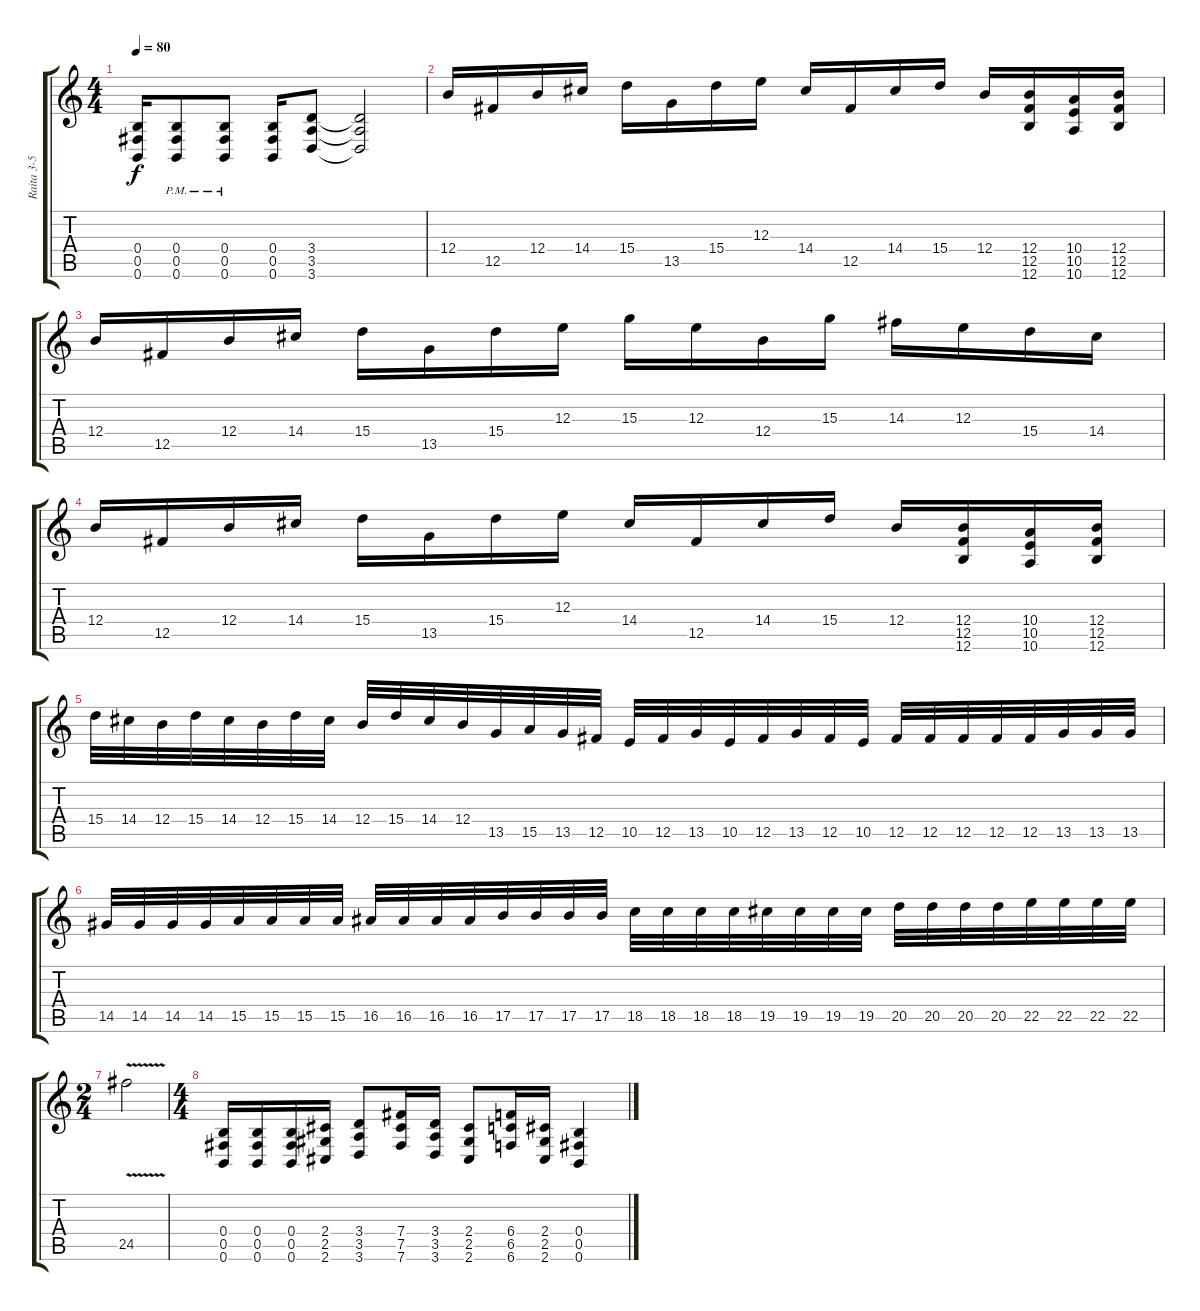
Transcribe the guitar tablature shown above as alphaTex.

\track ("Raita 3-5" "Raita 3-5") {instrument distortionguitar}
\staff {score tabs}
\tuning (Db4 Ab3 E3 B2 Gb2 B1) {hide}
\ts (4 4)
\tempo 80
\clef g2
\ks c
(0.4 0.5 0.6).16{dy f} (0.4{pm} 0.5{pm} 0.6{pm}).8 (0.4{pm} 0.5{pm} 0.6{pm}).8 (0.4 0.5 0.6).16 (3.4 3.5 3.6).8 (3.4{t} 3.5{t} 3.6{t}).2 |
12.4.16 12.5.16 12.4.16 14.4.16 15.4.16 13.5.16 15.4.16 12.3.16 14.4.16 12.5.16 14.4.16 15.4.16 12.4.16 (12.4 12.5 12.6).16 (10.4 10.5 10.6).16 (12.4 12.5 12.6).16 |
12.4.16 12.5.16 12.4.16 14.4.16 15.4.16 13.5.16 15.4.16 12.3.16 15.3.16 12.3.16 12.4.16 15.3.16 14.3.16 12.3.16 15.4.16 14.4.16 |
12.4.16 12.5.16 12.4.16 14.4.16 15.4.16 13.5.16 15.4.16 12.3.16 14.4.16 12.5.16 14.4.16 15.4.16 12.4.16 (12.4 12.5 12.6).16 (10.4 10.5 10.6).16 (12.4 12.5 12.6).16 |
15.4.32 14.4.32 12.4.32 15.4.32 14.4.32 12.4.32 15.4.32 14.4.32 12.4.32 15.4.32 14.4.32 12.4.32 13.5.32 15.5.32 13.5.32 12.5.32 10.5.32 12.5.32 13.5.32 10.5.32 12.5.32 13.5.32 12.5.32 10.5.32 12.5.32 12.5.32 12.5.32 12.5.32 12.5.32 13.5.32 13.5.32 13.5.32 |
14.5.32 14.5.32 14.5.32 14.5.32 15.5.32 15.5.32 15.5.32 15.5.32 16.5.32 16.5.32 16.5.32 16.5.32 17.5.32 17.5.32 17.5.32 17.5.32 18.5.32 18.5.32 18.5.32 18.5.32 19.5.32 19.5.32 19.5.32 19.5.32 20.5.32 20.5.32 20.5.32 20.5.32 22.5.32 22.5.32 22.5.32 22.5.32 |
\ts (2 4)
24.5{v}.2 |
\ts (4 4)
(0.4 0.5 0.6).16 (0.4 0.5 0.6).16 (0.4 0.5 0.6).16 (2.4 2.5 2.6).16 (3.4 3.5 3.6).8 (7.4 7.5 7.6).16 (3.4 3.5 3.6).16 (2.4 2.5 2.6).8 (6.4 6.5 6.6).16 (2.4 2.5 2.6).16 (0.4 0.5 0.6).4
